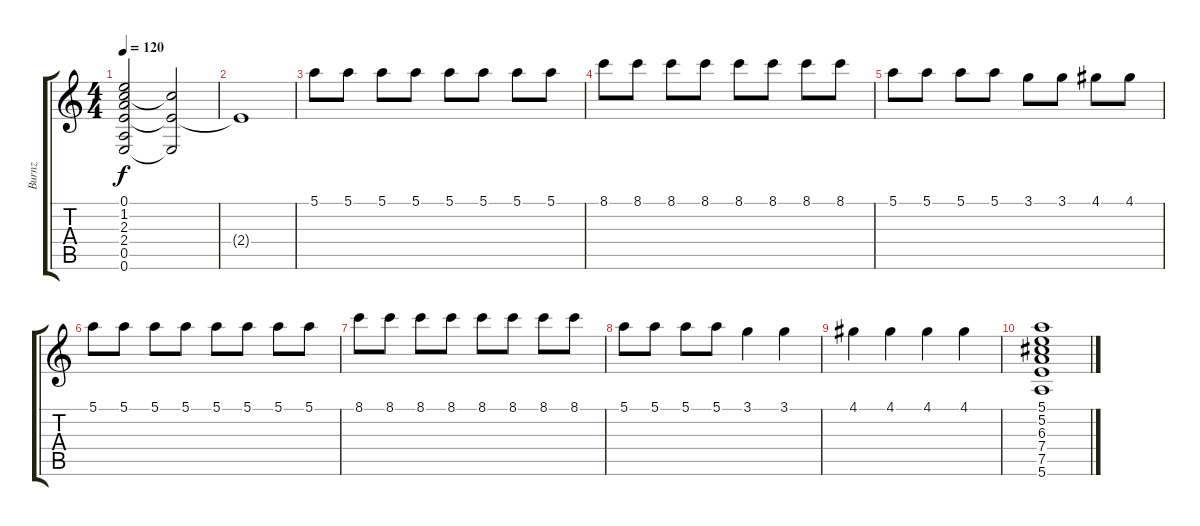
\track ("Burnz" "Burnz") {instrument overdrivenguitar}
\staff {score tabs}
\tuning (E4 B3 G3 D3 A2 E2) {hide}
\ts (4 4)
\tempo 120
\clef g2
\ks c
(0.1{t} 1.2{t} 2.3{t} 2.4{t} 0.5{t} 0.6{t}).2{dy f} (1.2{t} 2.4{t} 0.6{t}).2 |
2.4{t}.1{instrument whistle} |
5.1.8{volume 16 instrument whistle} 5.1.8 5.1.8 5.1.8 5.1.8 5.1.8 5.1.8 5.1.8 |
8.1.8{volume 0} 8.1.8 8.1.8 8.1.8 8.1.8 8.1.8 8.1.8 8.1.8 |
5.1.8 5.1.8 5.1.8 5.1.8 3.1.8 3.1.8 4.1.8 4.1.8 |
5.1.8 5.1.8 5.1.8 5.1.8 5.1.8 5.1.8 5.1.8 5.1.8 |
8.1.8 8.1.8 8.1.8 8.1.8 8.1.8 8.1.8 8.1.8 8.1.8 |
5.1.8 5.1.8 5.1.8 5.1.8 3.1.4 3.1.4 |
4.1.4 4.1.4 4.1.4 4.1.4 |
(5.1 5.2 6.3 7.4 7.5 5.6).1
